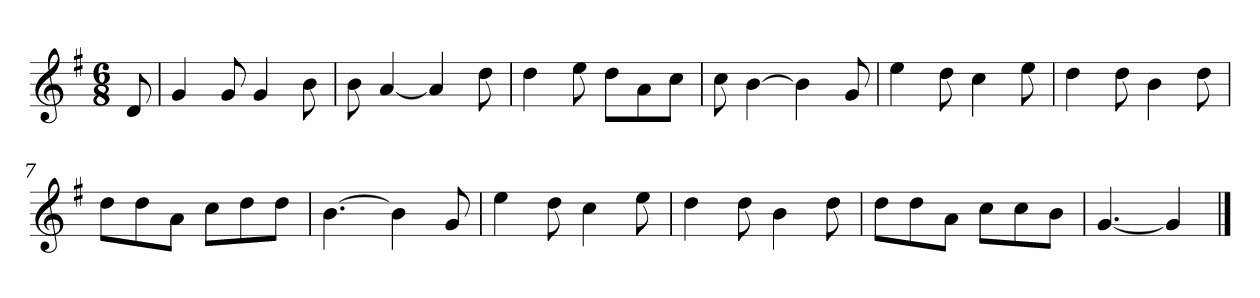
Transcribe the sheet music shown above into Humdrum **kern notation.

**kern
*part1
*staff1
*k[f#]
*M6/8
*MM120
=
8d
=1
4g
8g
4g
8b
=2
8b
[4a
4a]
8dd
=3
4dd
8ee
8ddL
8a
8ccJ
=4
8cc
[4b
4b]
8g
=5
4ee
8dd
4cc
8ee
=6
4dd
8dd
4b
8dd
=7
8ddL
8dd
8aJ
8ccL
8dd
8ddJ
=8
[4.b
4b]
8g
=9
4ee
8dd
4cc
8ee
=10
4dd
8dd
4b
8dd
=11
8ddL
8dd
8aJ
8ccL
8cc
8bJ
=12
[4.g
4g]
==
*-
